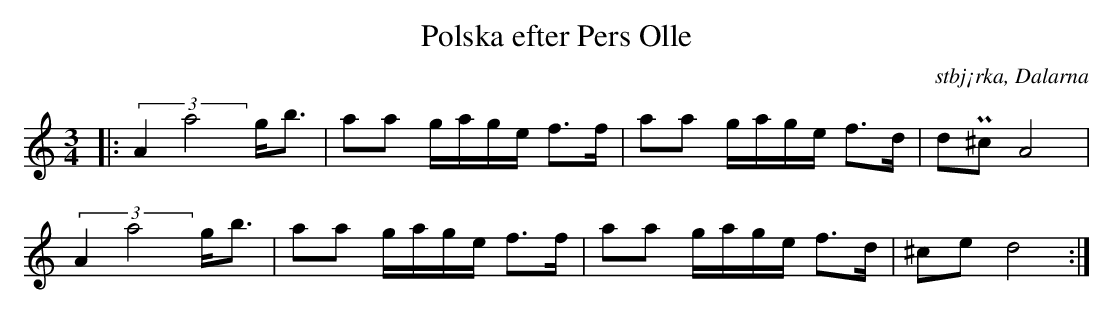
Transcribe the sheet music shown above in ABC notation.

X:1
T:Polska efter Pers Olle
O: stbj¡rka, Dalarna
M:3/4
L:1/16
K:D Dor
|: (3:2:2A4a8 gb3 | a2a2 gage f3f | a2a2 gage f3d | d2P^c2 A8 |
   (3:2:2A4a8 gb3 | a2a2 gage f3f | a2a2 gage f3d | ^c2e2 d8 :|
